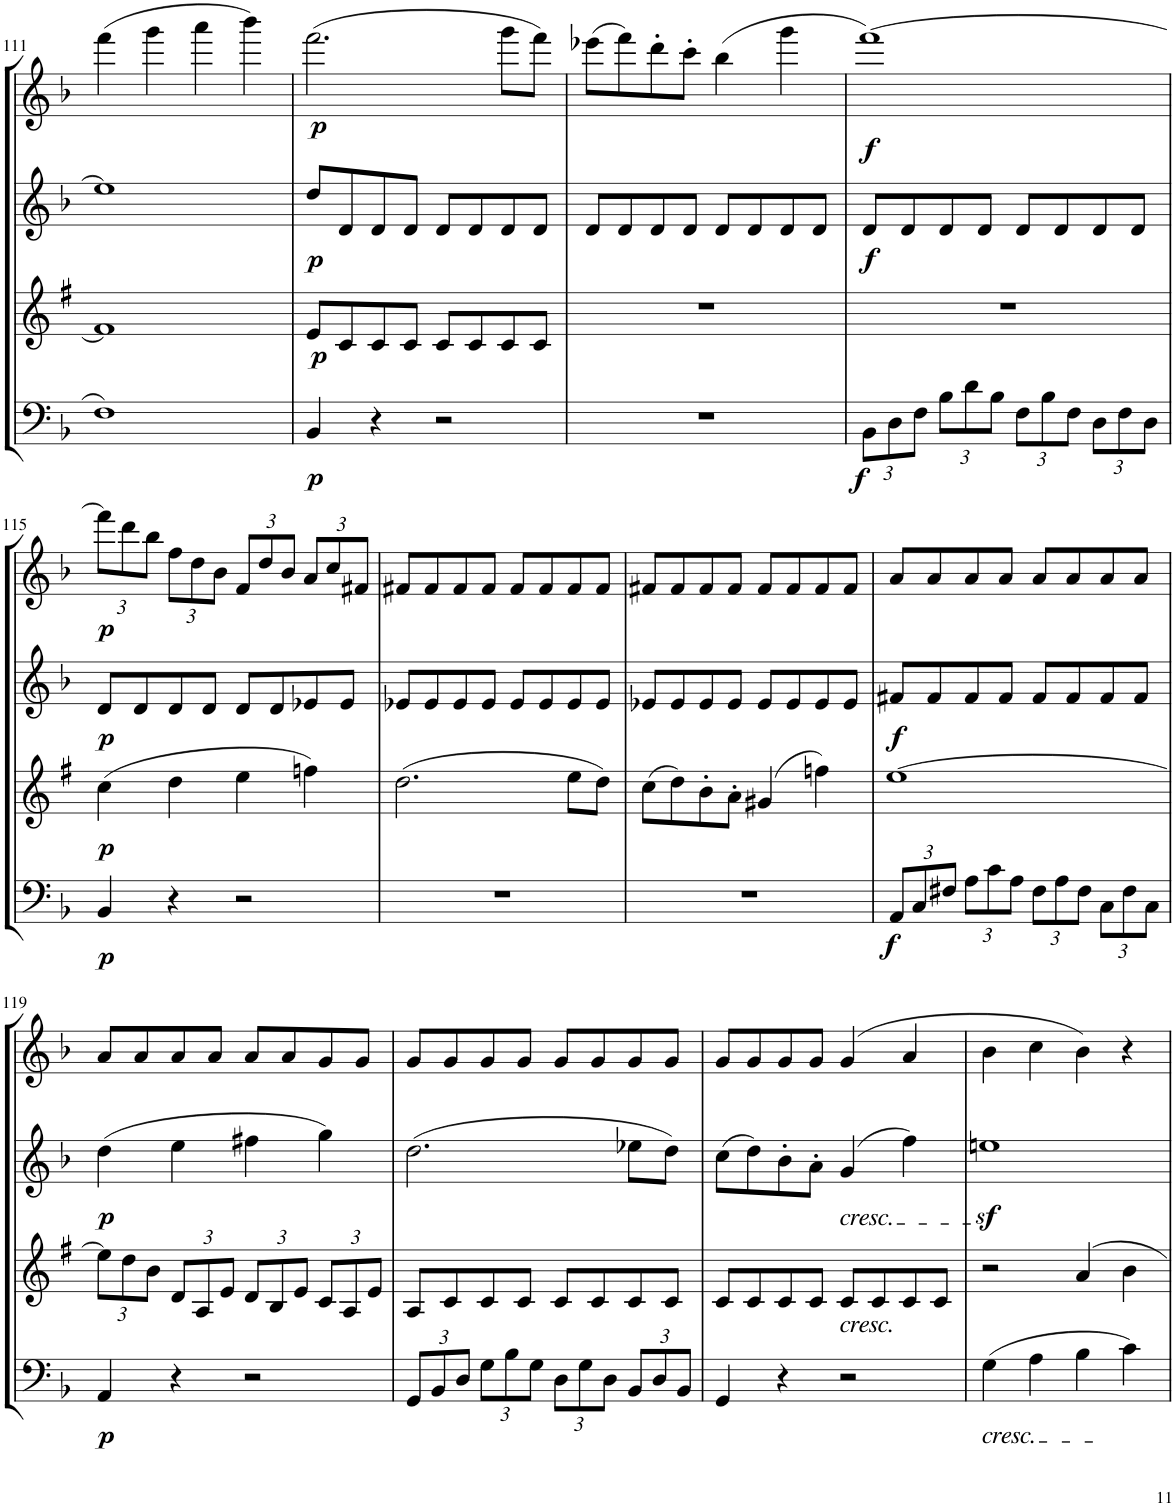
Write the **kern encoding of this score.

**kern	**dynam	**kern	**dynam	**kern	**dynam	**kern	**dynam
*part4	*part4	*part3	*part3	*part2	*part2	*part1	*part1
*staff4	*staff4	*staff3	*staff3	*staff2	*staff2	*staff1	*staff1
*I"Bassoon	*	*I"Bb Clarinet	*	*I"Oboe	*	*I"Flute	*
*I'Bsn	*	*I'Cl	*	*I'Ob	*	*I'Fl	*
!!LO:PB:g=z
*clefF4	*	*clefG2	*	*clefG2	*	*clefG2	*
*	*	*Trd1c2	*	*	*	*	*
*k[b-]	*	*k[f#]	*	*k[b-]	*	*k[b-]	*
*M4/4	*	*M4/4	*	*M4/4	*	*M4/4	*
*met(c)	*	*met(c)	*	*met(c)	*	*met(c)	*
=111	=111	=111	=111	=111	=111	=111	=111
1F	.	1f]	.	1ee-]	.	(4fff\	.
.	.	.	.	.	.	4ggg\	.
.	.	.	.	.	.	4aaa\	.
.	.	.	.	.	.	4bbb-\)	.
=112	=112	=112	=112	=112	=112	=112	=112
!	!LO:DY:b	!	!LO:DY:b	!	!LO:DY:b	!	!LO:DY:b
4BB-/	p	8e/L	p	8dd/L	p	(2.fff\	p
.	.	8c/	.	8d/	.	.	.
4r	.	8c/	.	8d/	.	.	.
.	.	8c/J	.	8d/J	.	.	.
2r	.	8c/L	.	8d/L	.	.	.
.	.	8c/	.	8d/	.	.	.
.	.	8c/	.	8d/	.	8ggg\L	.
.	.	8c/J	.	8d/J	.	8fff\J)	.
=113	=113	=113	=113	=113	=113	=113	=113
1r	.	1r	.	8d/L	.	(8eee-X\L	.
.	.	.	.	8d/	.	8fff\)	.
.	.	.	.	8d/	.	8ddd'\	.
.	.	.	.	8d/J	.	8ccc'\J	.
.	.	.	.	8d/L	.	(4bb-\	.
.	.	.	.	8d/	.	.	.
.	.	.	.	8d/	.	4ggg\	.
.	.	.	.	8d/J	.	.	.
=114	=114	=114	=114	=114	=114	=114	=114
*Xbrackettup	*	*	*	*	*	*	*
!	!LO:DY:b	!	!	!	!LO:DY:b	!	!LO:DY:b
12BB-\L	f	1r	.	8d/L	f	[1fff)	f
12D\	.	.	.	.	.	.	.
.	.	.	.	8d/	.	.	.
12F\J	.	.	.	.	.	.	.
12B-\L	.	.	.	8d/	.	.	.
12d\	.	.	.	.	.	.	.
.	.	.	.	8d/J	.	.	.
12B-\J	.	.	.	.	.	.	.
12F\L	.	.	.	8d/L	.	.	.
12B-\	.	.	.	.	.	.	.
.	.	.	.	8d/	.	.	.
12F\J	.	.	.	.	.	.	.
12D\L	.	.	.	8d/	.	.	.
12F\	.	.	.	.	.	.	.
.	.	.	.	8d/J	.	.	.
12D\J	.	.	.	.	.	.	.
!!LO:LB:g=z
=115	=115	=115	=115	=115	=115	=115	=115
*	*	*	*	*	*	*Xbrackettup	*
!	!LO:DY:b	!	!LO:DY:b	!	!LO:DY:b	!	!LO:DY:b
4BB-/	p	(4cc\	p	8d/L	p	12fff\L]	p
.	.	.	.	.	.	12ddd\	.
.	.	.	.	8d/	.	.	.
.	.	.	.	.	.	12bb-\J	.
4r	.	4dd\	.	8d/	.	12ff\L	.
.	.	.	.	.	.	12dd\	.
.	.	.	.	8d/J	.	.	.
.	.	.	.	.	.	12b-\J	.
2r	.	4ee\	.	8d/L	.	12f/L	.
.	.	.	.	.	.	12dd/	.
.	.	.	.	8d/	.	.	.
.	.	.	.	.	.	12b-/J	.
.	.	4ffn\)	.	8e-X/	.	12a/L	.
.	.	.	.	.	.	12cc/	.
.	.	.	.	8e-/J	.	.	.
.	.	.	.	.	.	12f#X/J	.
=116	=116	=116	=116	=116	=116	=116	=116
1r	.	(2.dd\	.	8e-X/L	.	8f#X/L	.
.	.	.	.	8e-/	.	8f#/	.
.	.	.	.	8e-/	.	8f#/	.
.	.	.	.	8e-/J	.	8f#/J	.
.	.	.	.	8e-/L	.	8f#/L	.
.	.	.	.	8e-/	.	8f#/	.
.	.	8ee\L	.	8e-/	.	8f#/	.
.	.	8dd\J)	.	8e-/J	.	8f#/J	.
=117	=117	=117	=117	=117	=117	=117	=117
1r	.	(8cc\L	.	8e-X/L	.	8f#X/L	.
.	.	8dd\)	.	8e-/	.	8f#/	.
.	.	8b'\	.	8e-/	.	8f#/	.
.	.	8a'\J	.	8e-/J	.	8f#/J	.
.	.	(4g#X/	.	8e-/L	.	8f#/L	.
.	.	.	.	8e-/	.	8f#/	.
.	.	4ffn\)	.	8e-/	.	8f#/	.
.	.	.	.	8e-/J	.	8f#/J	.
=118	=118	=118	=118	=118	=118	=118	=118
!	!LO:DY:b	!	!	!	!LO:DY:b	!	!
12AA/L	f	[1ee	.	8f#X/L	f	8a/L	.
12C/	.	.	.	.	.	.	.
.	.	.	.	8f#/	.	8a/	.
12F#X/J	.	.	.	.	.	.	.
12A\L	.	.	.	8f#/	.	8a/	.
12c\	.	.	.	.	.	.	.
.	.	.	.	8f#/J	.	8a/J	.
12A\J	.	.	.	.	.	.	.
12F#\L	.	.	.	8f#/L	.	8a/L	.
12A\	.	.	.	.	.	.	.
.	.	.	.	8f#/	.	8a/	.
12F#\J	.	.	.	.	.	.	.
12C\L	.	.	.	8f#/	.	8a/	.
12F#\	.	.	.	.	.	.	.
.	.	.	.	8f#/J	.	8a/J	.
12C\J	.	.	.	.	.	.	.
!!LO:LB:g=z
=119	=119	=119	=119	=119	=119	=119	=119
*	*	*Xbrackettup	*	*	*	*	*
!	!LO:DY:b	!	!	!	!LO:DY:b	!	!
4AA/	p	12ee\L]	.	(4dd\	p	8a/L	.
.	.	12dd\	.	.	.	.	.
.	.	.	.	.	.	8a/	.
.	.	12b\J	.	.	.	.	.
4r	.	12d/L	.	4ee\	.	8a/	.
.	.	12A/	.	.	.	.	.
.	.	.	.	.	.	8a/J	.
.	.	12e/J	.	.	.	.	.
2r	.	12d/L	.	4ff#X\	.	8a/L	.
.	.	12B/	.	.	.	.	.
.	.	.	.	.	.	8a/	.
.	.	12e/J	.	.	.	.	.
.	.	12c/L	.	4gg\)	.	8g/	.
.	.	12A/	.	.	.	.	.
.	.	.	.	.	.	8g/J	.
.	.	12e/J	.	.	.	.	.
=120	=120	=120	=120	=120	=120	=120	=120
12GG/L	.	8A/L	.	(2.dd\	.	8g/L	.
12BB-/	.	.	.	.	.	.	.
.	.	8c/	.	.	.	8g/	.
12D/J	.	.	.	.	.	.	.
12G\L	.	8c/	.	.	.	8g/	.
12B-\	.	.	.	.	.	.	.
.	.	8c/J	.	.	.	8g/J	.
12G\J	.	.	.	.	.	.	.
12D\L	.	8c/L	.	.	.	8g/L	.
12G\	.	.	.	.	.	.	.
.	.	8c/	.	.	.	8g/	.
12D\J	.	.	.	.	.	.	.
12BB-/L	.	8c/	.	8ee-X\L	.	8g/	.
12D/	.	.	.	.	.	.	.
.	.	8c/J	.	8dd\J)	.	8g/J	.
12BB-/J	.	.	.	.	.	.	.
=121	=121	=121	=121	=121	=121	=121	=121
4GG/	.	8c/L	.	(8cc\L	.	8g/L	.
.	.	8c/	.	8dd\)	.	8g/	.
4r	.	8c/	.	8b-'\	.	8g/	.
.	.	8c/J	.	8a'\J	.	8g/J	.
!	!	!	!	!LO:TX:b:i:t=cresc.	!	!	!
!	!	!LO:TX:b:i:t=cresc.	!	!	!	!	!
2r	.	8c/L	.	(4g/	.	(4g/	.
.	.	8c/	.	.	.	.	.
.	.	8c/	.	4ff\)	.	4a/	.
.	.	8c/J	.	.	.	.	.
=122	=122	=122	=122	=122	=122	=122	=122
!LO:TX:b:i:t=cresc.	!	!	!	!	!	!	!
(4G\	.	2r	.	1eenz<	.	4b-\	.
4A\	.	.	.	.	.	4cc\	.
4B-\	.	4a/	.	.	.	4b-\)	.
4c\)	.	4b\	.	.	.	4r	.
=	=	=	=	=	=	=	=
*-	*-	*-	*-	*-	*-	*-	*-
